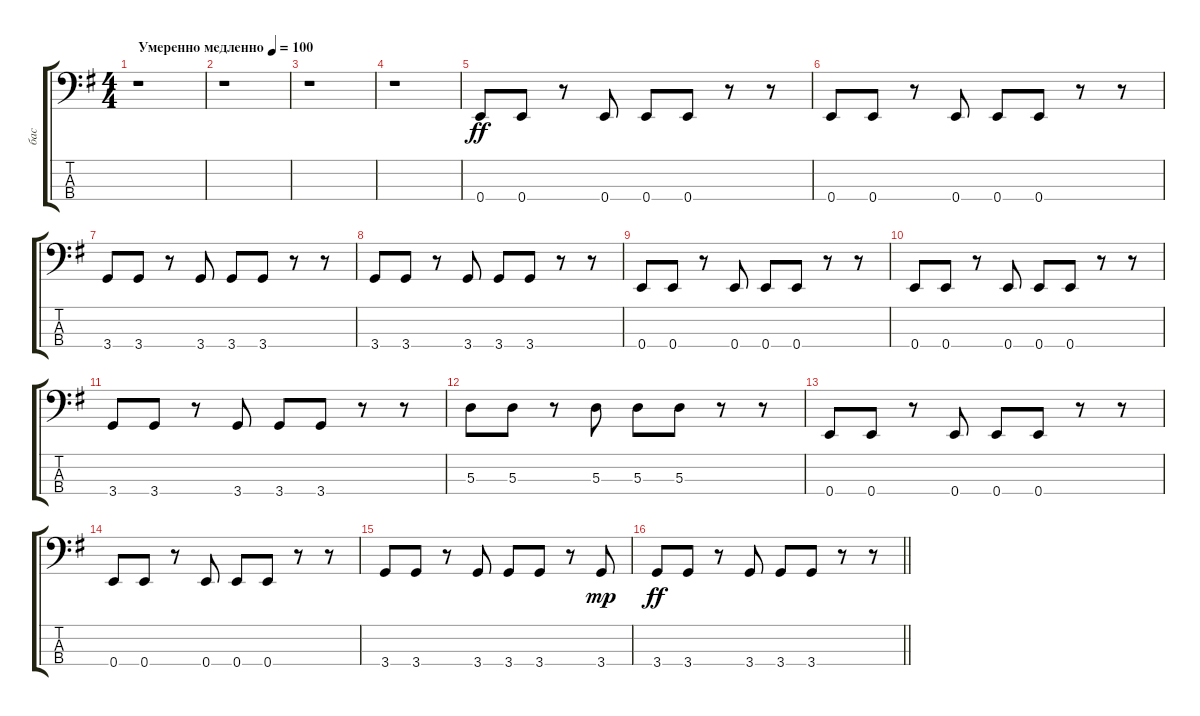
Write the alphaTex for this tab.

\track ("бас" "бас") {instrument electricbassfinger}
\staff {score tabs}
\tuning (G2 D2 A1 E1) {hide}
\ts (4 4)
\section ("" "")
\tempo (100 "Умеренно медленно")
\clef f4
\ks eminor
r.1{dy ff instrument electricbassfinger} |
r.1 |
r.1 |
r.1 |
0.4.8 0.4.8 r.8 0.4.8 0.4.8 0.4.8 r.8 r.8 |
0.4.8 0.4.8 r.8 0.4.8 0.4.8 0.4.8 r.8 r.8 |
3.4.8 3.4.8 r.8 3.4.8 3.4.8 3.4.8 r.8 r.8 |
3.4.8 3.4.8 r.8 3.4.8 3.4.8 3.4.8 r.8 r.8 |
0.4.8 0.4.8 r.8 0.4.8 0.4.8 0.4.8 r.8 r.8 |
0.4.8 0.4.8 r.8 0.4.8 0.4.8 0.4.8 r.8 r.8 |
3.4.8 3.4.8 r.8 3.4.8 3.4.8 3.4.8 r.8 r.8 |
5.3.8 5.3.8 r.8 5.3.8 5.3.8 5.3.8 r.8 r.8 |
0.4.8 0.4.8 r.8 0.4.8 0.4.8 0.4.8 r.8 r.8 |
0.4.8 0.4.8 r.8 0.4.8 0.4.8 0.4.8 r.8 r.8 |
3.4.8 3.4.8 r.8 3.4.8 3.4.8 3.4.8 r.8 3.4.8{dy mp} |
\barLineRight lightlight
3.4.8{dy ff} 3.4.8 r.8 3.4.8 3.4.8 3.4.8 r.8 r.8
